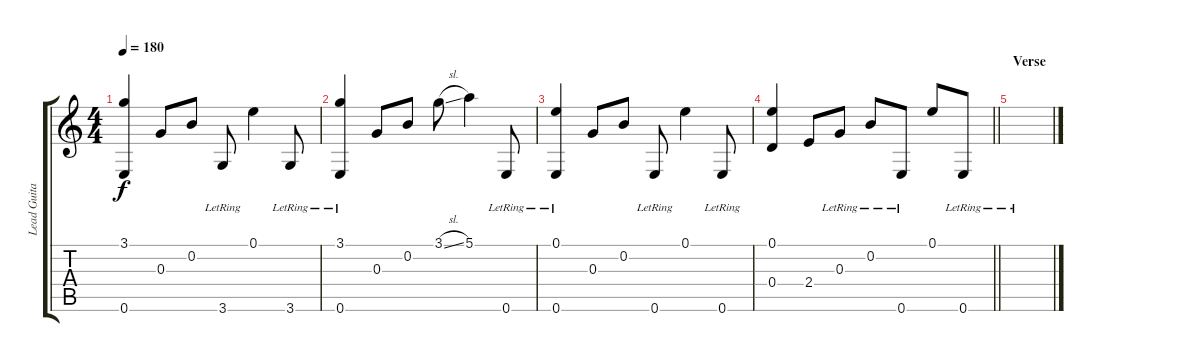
\track ("Lead Guitar" "Lead Guita") {instrument acousticguitarsteel}
\staff {score tabs}
\tuning (E4 B3 G3 D3 A2 E2) {hide}
\ts (4 4)
\tempo 180
\clef g2
\ks c
(3.1 0.6).4{dy f} 0.3.8 0.2.8 3.6{lr}.8 0.1.4 3.6{lr}.8 |
(3.1 0.6{lr}).4 0.3.8 0.2.8 3.1{sl}.8 5.1.4 0.6{lr}.8 |
(0.1 0.6{lr}).4 0.3.8 0.2.8 0.6{lr}.8 0.1.4 0.6{lr}.8 |
\barLineRight lightlight
(0.1 0.4).4 2.4.8 0.3{lr}.8 0.2{lr}.8 0.6{lr}.8 0.1.8 0.6{lr}.8 |
\section ("" "Verse")
